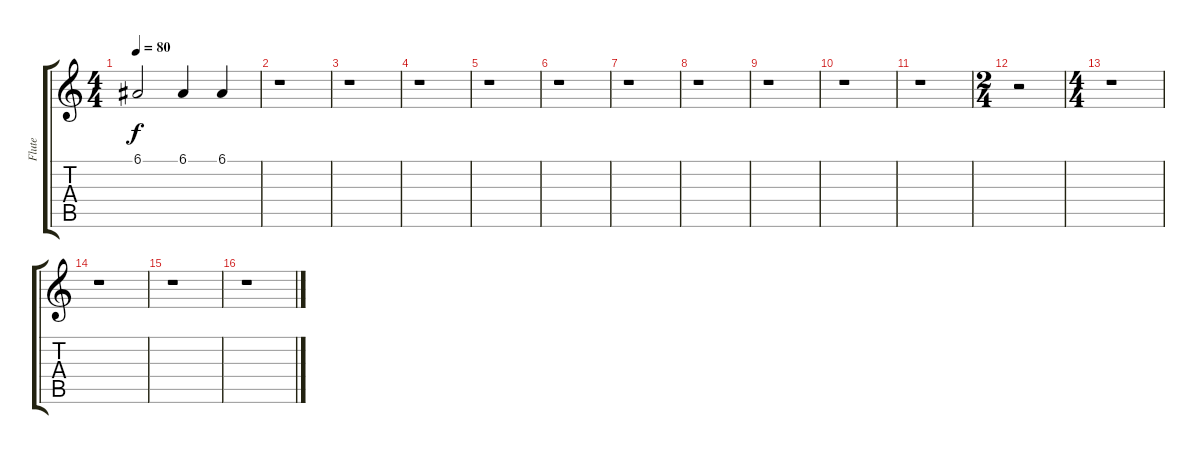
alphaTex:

\track ("Flute" "Flute") {instrument flute}
\staff {score tabs}
\tuning (E4 B3 G3 D3 A2 E2) {hide}
\ts (4 4)
\tempo 80
\clef g2
\ks c
6.1.2{dy f} 6.1.4 6.1.4 |
r.1 |
r.1 |
r.1 |
r.1 |
r.1 |
r.1 |
r.1 |
r.1 |
r.1 |
r.1 |
\ts (2 4)
r.2 |
\ts (4 4)
r.1 |
r.1 |
r.1 |
r.1
